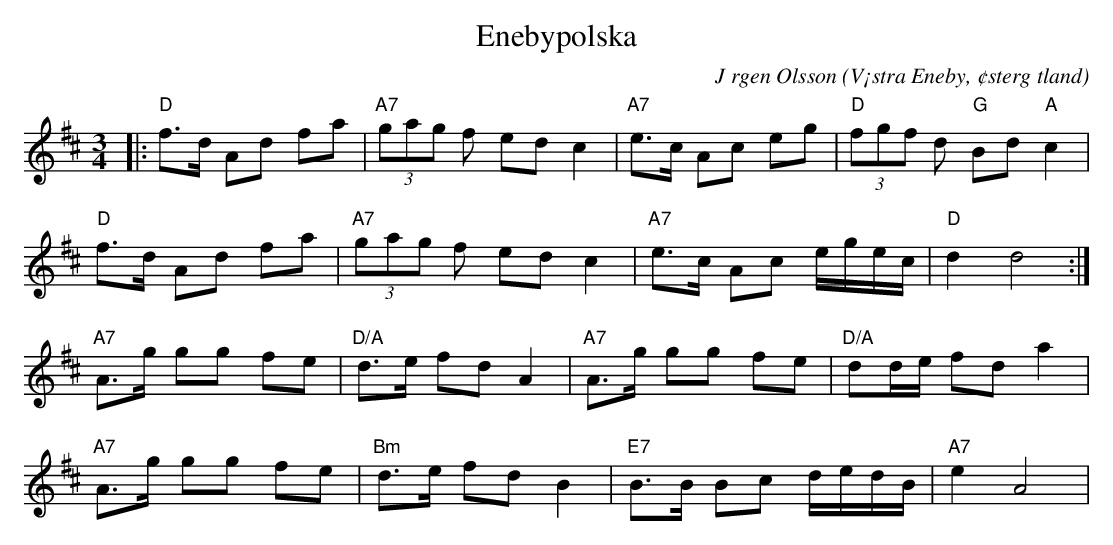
X:1
T:Enebypolska
C:J rgen Olsson
O:V¡stra Eneby, ¢sterg tland
M:3/4
L:1/8
K:D
|:"D"f>d Ad fa|"A7"(3gag f ed c2|"A7"e>c Ac eg|"D"(3fgf d "G"Bd "A"c2|
"D"f>d Ad fa|"A7"(3gag f ed c2|"A7"e>c Ac e/g/e/c/|"D"d2 d4:|
"A7"A>g gg fe|"D/A"d>e fd A2|"A7"A>g gg fe|"D/A" dd/e/ fd a2|
"A7"A>g gg fe|"Bm"d>e fd B2|"E7"B>B Bc d/e/d/B/|"A7" e2 A4|
